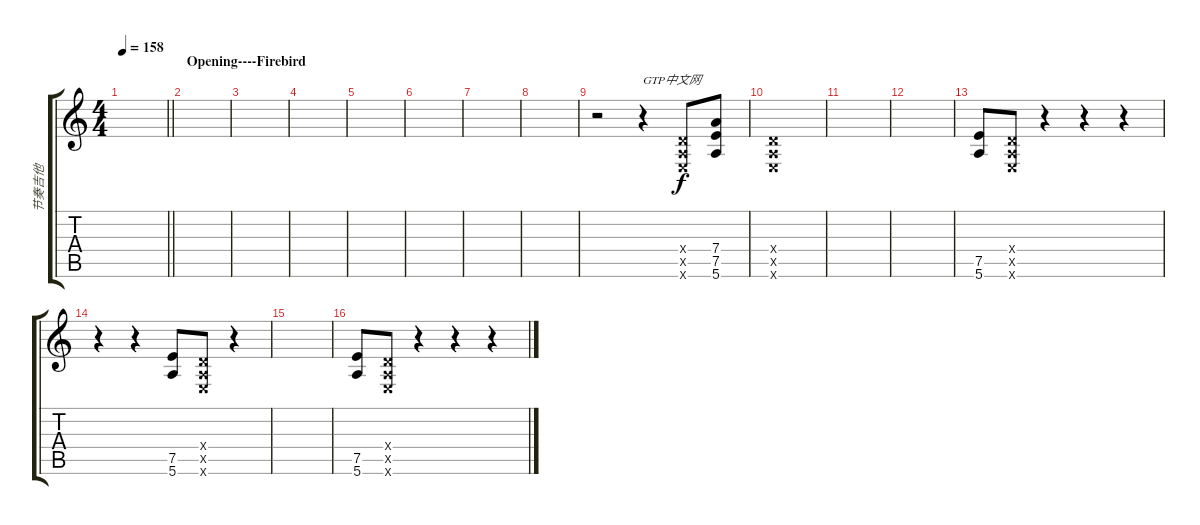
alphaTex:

\track ("节奏吉他" "节奏吉他") {instrument distortionguitar}
\staff {score tabs}
\tuning (E4 B3 G3 D3 A2 E2) {hide}
\ts (4 4)
\tempo 158
\clef g2
\barLineRight lightlight
\ks c
|
\section ("" "Opening----Firebird")
|
|
|
|
|
|
|
r.2 r.4{txt "GTP中文网"} (0.4{x} 0.5{x} 0.6{x}).8 (7.4 7.5 5.6).8 |
(0.4{x} 0.5{x} 0.6{x}).1 |
|
|
(7.5 5.6).8 (0.4{x} 0.5{x} 0.6{x}).8 r.4 r.4 r.4 |
r.4 r.4 (7.5 5.6).8 (0.4{x} 0.5{x} 0.6{x}).8 r.4 |
|
(7.5 5.6).8 (0.4{x} 0.5{x} 0.6{x}).8 r.4 r.4 r.4
